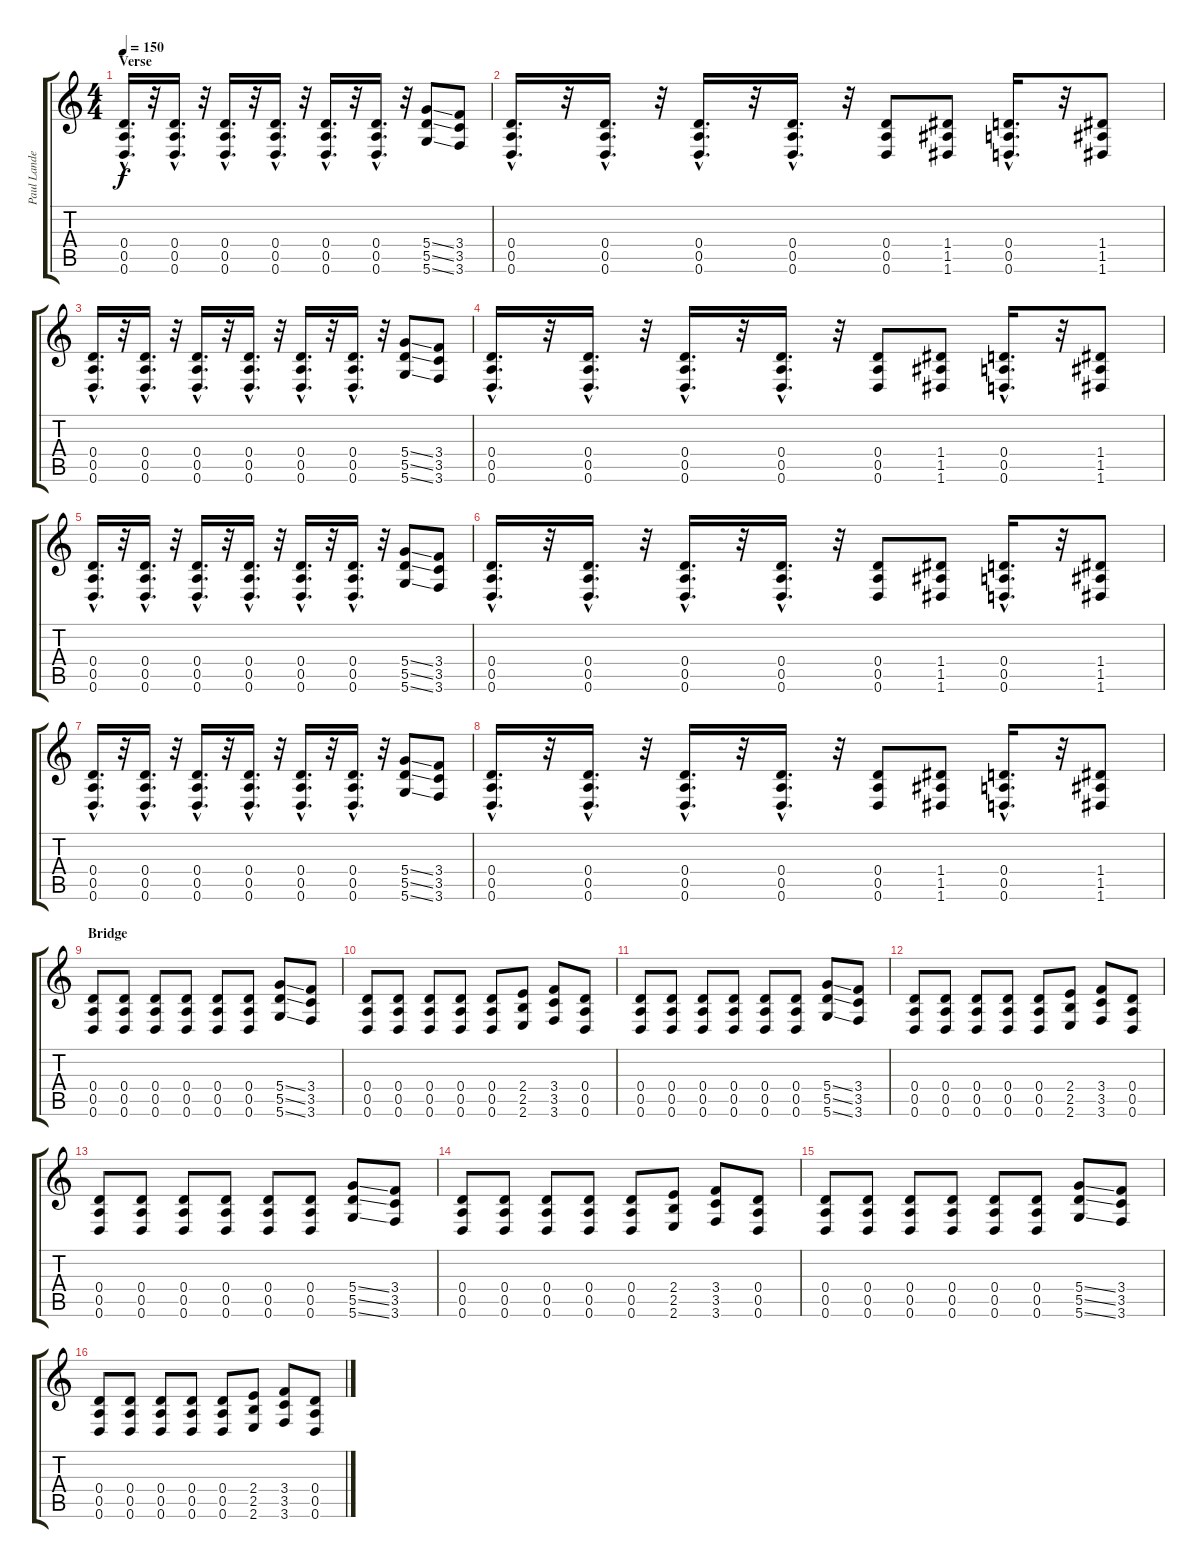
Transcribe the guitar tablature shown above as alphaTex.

\track ("Paul Landers" "Paul Lande") {instrument distortionguitar}
\staff {score tabs}
\tuning (E4 B3 G3 D3 A2 D2) {hide}
\ts (4 4)
\section ("" "Verse")
\tempo 150
\clef g2
\ks c
(0.4{hac} 0.5{hac} 0.6{hac}).16{d dy f} r.32 (0.4{hac} 0.5{hac} 0.6{hac}).16{d} r.32 (0.4{hac} 0.5{hac} 0.6{hac}).16{d} r.32 (0.4{hac} 0.5{hac} 0.6{hac}).16{d} r.32 (0.4{hac} 0.5{hac} 0.6{hac}).16{d} r.32 (0.4{hac} 0.5{hac} 0.6{hac}).16{d} r.32 (5.4{ss} 5.5{ss} 5.6{ss}).8 (3.4 3.5 3.6).8 |
(0.4{hac} 0.5{hac} 0.6{hac}).16{d} r.32 (0.4{hac} 0.5{hac} 0.6{hac}).16{d} r.32 (0.4{hac} 0.5{hac} 0.6{hac}).16{d} r.32 (0.4{hac} 0.5{hac} 0.6{hac}).16{d} r.32 (0.4 0.5 0.6).8 (1.4 1.5 1.6).8 (0.4{hac} 0.5{hac} 0.6{hac}).16{d} r.32 (1.4 1.5 1.6).8 |
(0.4{hac} 0.5{hac} 0.6{hac}).16{d} r.32 (0.4{hac} 0.5{hac} 0.6{hac}).16{d} r.32 (0.4{hac} 0.5{hac} 0.6{hac}).16{d} r.32 (0.4{hac} 0.5{hac} 0.6{hac}).16{d} r.32 (0.4{hac} 0.5{hac} 0.6{hac}).16{d} r.32 (0.4{hac} 0.5{hac} 0.6{hac}).16{d} r.32 (5.4{ss} 5.5{ss} 5.6{ss}).8 (3.4 3.5 3.6).8 |
(0.4{hac} 0.5{hac} 0.6{hac}).16{d} r.32 (0.4{hac} 0.5{hac} 0.6{hac}).16{d} r.32 (0.4{hac} 0.5{hac} 0.6{hac}).16{d} r.32 (0.4{hac} 0.5{hac} 0.6{hac}).16{d} r.32 (0.4 0.5 0.6).8 (1.4 1.5 1.6).8 (0.4{hac} 0.5{hac} 0.6{hac}).16{d} r.32 (1.4 1.5 1.6).8 |
(0.4{hac} 0.5{hac} 0.6{hac}).16{d} r.32 (0.4{hac} 0.5{hac} 0.6{hac}).16{d} r.32 (0.4{hac} 0.5{hac} 0.6{hac}).16{d} r.32 (0.4{hac} 0.5{hac} 0.6{hac}).16{d} r.32 (0.4{hac} 0.5{hac} 0.6{hac}).16{d} r.32 (0.4{hac} 0.5{hac} 0.6{hac}).16{d} r.32 (5.4{ss} 5.5{ss} 5.6{ss}).8 (3.4 3.5 3.6).8 |
(0.4{hac} 0.5{hac} 0.6{hac}).16{d} r.32 (0.4{hac} 0.5{hac} 0.6{hac}).16{d} r.32 (0.4{hac} 0.5{hac} 0.6{hac}).16{d} r.32 (0.4{hac} 0.5{hac} 0.6{hac}).16{d} r.32 (0.4 0.5 0.6).8 (1.4 1.5 1.6).8 (0.4{hac} 0.5{hac} 0.6{hac}).16{d} r.32 (1.4 1.5 1.6).8 |
(0.4{hac} 0.5{hac} 0.6{hac}).16{d} r.32 (0.4{hac} 0.5{hac} 0.6{hac}).16{d} r.32 (0.4{hac} 0.5{hac} 0.6{hac}).16{d} r.32 (0.4{hac} 0.5{hac} 0.6{hac}).16{d} r.32 (0.4{hac} 0.5{hac} 0.6{hac}).16{d} r.32 (0.4{hac} 0.5{hac} 0.6{hac}).16{d} r.32 (5.4{ss} 5.5{ss} 5.6{ss}).8 (3.4 3.5 3.6).8 |
(0.4{hac} 0.5{hac} 0.6{hac}).16{d} r.32 (0.4{hac} 0.5{hac} 0.6{hac}).16{d} r.32 (0.4{hac} 0.5{hac} 0.6{hac}).16{d} r.32 (0.4{hac} 0.5{hac} 0.6{hac}).16{d} r.32 (0.4 0.5 0.6).8 (1.4 1.5 1.6).8 (0.4{hac} 0.5{hac} 0.6{hac}).16{d} r.32 (1.4 1.5 1.6).8 |
\section ("" "Bridge")
(0.4 0.5 0.6).8 (0.4 0.5 0.6).8 (0.4 0.5 0.6).8 (0.4 0.5 0.6).8 (0.4 0.5 0.6).8 (0.4 0.5 0.6).8 (5.4{ss} 5.5{ss} 5.6{ss}).8 (3.4 3.5 3.6).8 |
(0.4 0.5 0.6).8 (0.4 0.5 0.6).8 (0.4 0.5 0.6).8 (0.4 0.5 0.6).8 (0.4 0.5 0.6).8 (2.4 2.5 2.6).8 (3.4 3.5 3.6).8 (0.4 0.5 0.6).8 |
(0.4 0.5 0.6).8 (0.4 0.5 0.6).8 (0.4 0.5 0.6).8 (0.4 0.5 0.6).8 (0.4 0.5 0.6).8 (0.4 0.5 0.6).8 (5.4{ss} 5.5{ss} 5.6{ss}).8 (3.4 3.5 3.6).8 |
(0.4 0.5 0.6).8 (0.4 0.5 0.6).8 (0.4 0.5 0.6).8 (0.4 0.5 0.6).8 (0.4 0.5 0.6).8 (2.4 2.5 2.6).8 (3.4 3.5 3.6).8 (0.4 0.5 0.6).8 |
(0.4 0.5 0.6).8 (0.4 0.5 0.6).8 (0.4 0.5 0.6).8 (0.4 0.5 0.6).8 (0.4 0.5 0.6).8 (0.4 0.5 0.6).8 (5.4{ss} 5.5{ss} 5.6{ss}).8 (3.4 3.5 3.6).8 |
(0.4 0.5 0.6).8 (0.4 0.5 0.6).8 (0.4 0.5 0.6).8 (0.4 0.5 0.6).8 (0.4 0.5 0.6).8 (2.4 2.5 2.6).8 (3.4 3.5 3.6).8 (0.4 0.5 0.6).8 |
(0.4 0.5 0.6).8 (0.4 0.5 0.6).8 (0.4 0.5 0.6).8 (0.4 0.5 0.6).8 (0.4 0.5 0.6).8 (0.4 0.5 0.6).8 (5.4{ss} 5.5{ss} 5.6{ss}).8 (3.4 3.5 3.6).8 |
(0.4 0.5 0.6).8 (0.4 0.5 0.6).8 (0.4 0.5 0.6).8 (0.4 0.5 0.6).8 (0.4 0.5 0.6).8 (2.4 2.5 2.6).8 (3.4 3.5 3.6).8 (0.4 0.5 0.6).8
